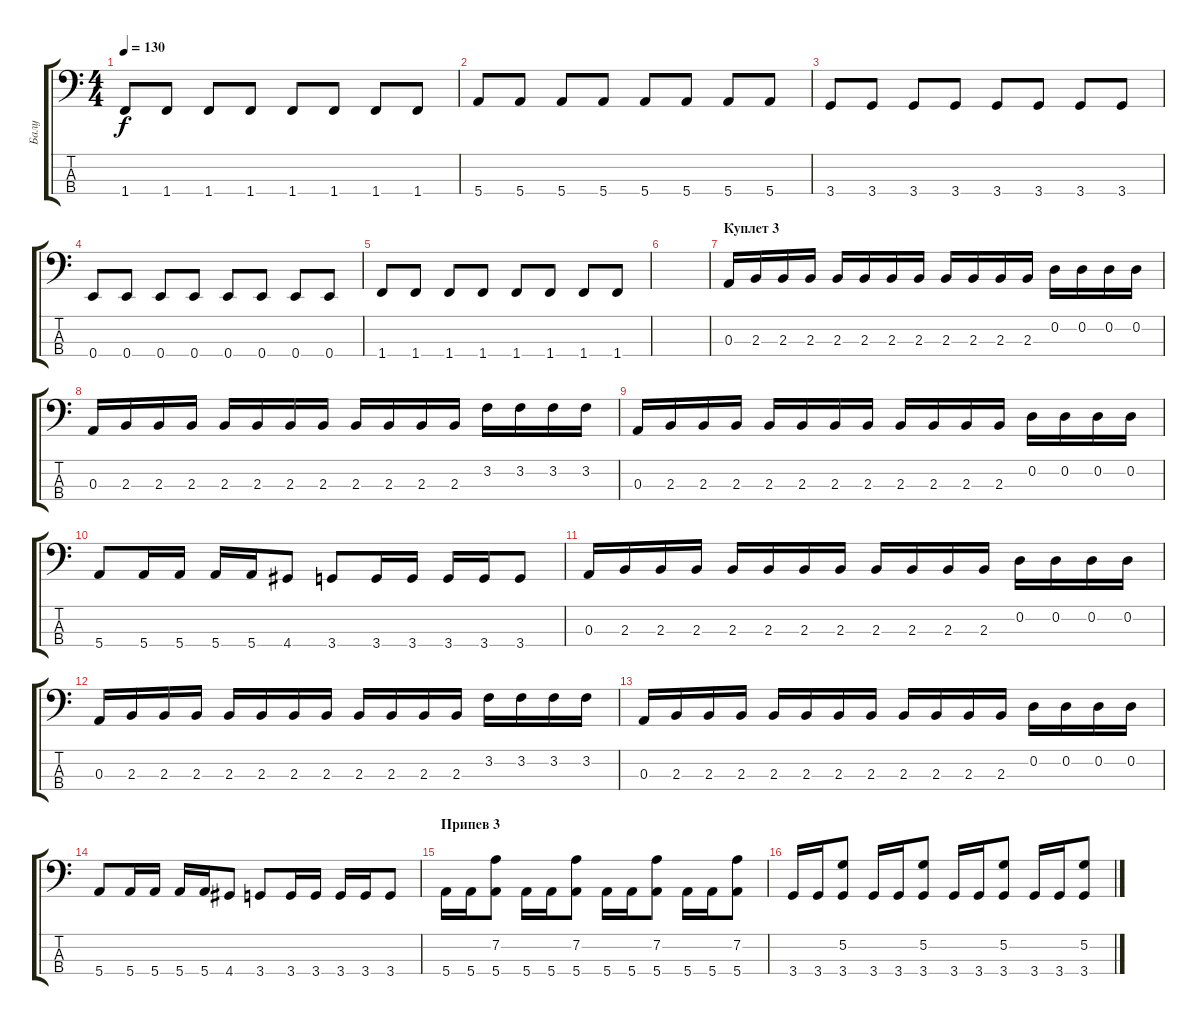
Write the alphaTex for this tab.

\track ("Балу" "Балу") {instrument synthbass2}
\staff {score tabs}
\tuning (G2 D2 A1 E1) {hide}
\ts (4 4)
\tempo 130
\clef f4
\ks c
1.4.8{dy f} 1.4.8 1.4.8 1.4.8 1.4.8 1.4.8 1.4.8 1.4.8 |
5.4.8 5.4.8 5.4.8 5.4.8 5.4.8 5.4.8 5.4.8 5.4.8 |
3.4.8 3.4.8 3.4.8 3.4.8 3.4.8 3.4.8 3.4.8 3.4.8 |
0.4.8 0.4.8 0.4.8 0.4.8 0.4.8 0.4.8 0.4.8 0.4.8 |
1.4.8 1.4.8 1.4.8 1.4.8 1.4.8 1.4.8 1.4.8 1.4.8 |
|
\section ("" "Куплет 3")
0.3.16 2.3.16 2.3.16 2.3.16 2.3.16 2.3.16 2.3.16 2.3.16 2.3.16 2.3.16 2.3.16 2.3.16 0.2.16 0.2.16 0.2.16 0.2.16 |
0.3.16 2.3.16 2.3.16 2.3.16 2.3.16 2.3.16 2.3.16 2.3.16 2.3.16 2.3.16 2.3.16 2.3.16 3.2.16 3.2.16 3.2.16 3.2.16 |
0.3.16 2.3.16 2.3.16 2.3.16 2.3.16 2.3.16 2.3.16 2.3.16 2.3.16 2.3.16 2.3.16 2.3.16 0.2.16 0.2.16 0.2.16 0.2.16 |
5.4.8 5.4.16 5.4.16 5.4.16 5.4.16 4.4.8 3.4.8 3.4.16 3.4.16 3.4.16 3.4.16 3.4.8 |
0.3.16 2.3.16 2.3.16 2.3.16 2.3.16 2.3.16 2.3.16 2.3.16 2.3.16 2.3.16 2.3.16 2.3.16 0.2.16 0.2.16 0.2.16 0.2.16 |
0.3.16 2.3.16 2.3.16 2.3.16 2.3.16 2.3.16 2.3.16 2.3.16 2.3.16 2.3.16 2.3.16 2.3.16 3.2.16 3.2.16 3.2.16 3.2.16 |
0.3.16 2.3.16 2.3.16 2.3.16 2.3.16 2.3.16 2.3.16 2.3.16 2.3.16 2.3.16 2.3.16 2.3.16 0.2.16 0.2.16 0.2.16 0.2.16 |
5.4.8 5.4.16 5.4.16 5.4.16 5.4.16 4.4.8 3.4.8 3.4.16 3.4.16 3.4.16 3.4.16 3.4.8 |
\section ("" "Припев 3")
5.4.16 5.4.16 (7.2 5.4).8 5.4.16 5.4.16 (7.2 5.4).8 5.4.16 5.4.16 (7.2 5.4).8 5.4.16 5.4.16 (7.2 5.4).8 |
3.4.16 3.4.16 (5.2 3.4).8 3.4.16 3.4.16 (5.2 3.4).8 3.4.16 3.4.16 (5.2 3.4).8 3.4.16 3.4.16 (5.2 3.4).8
